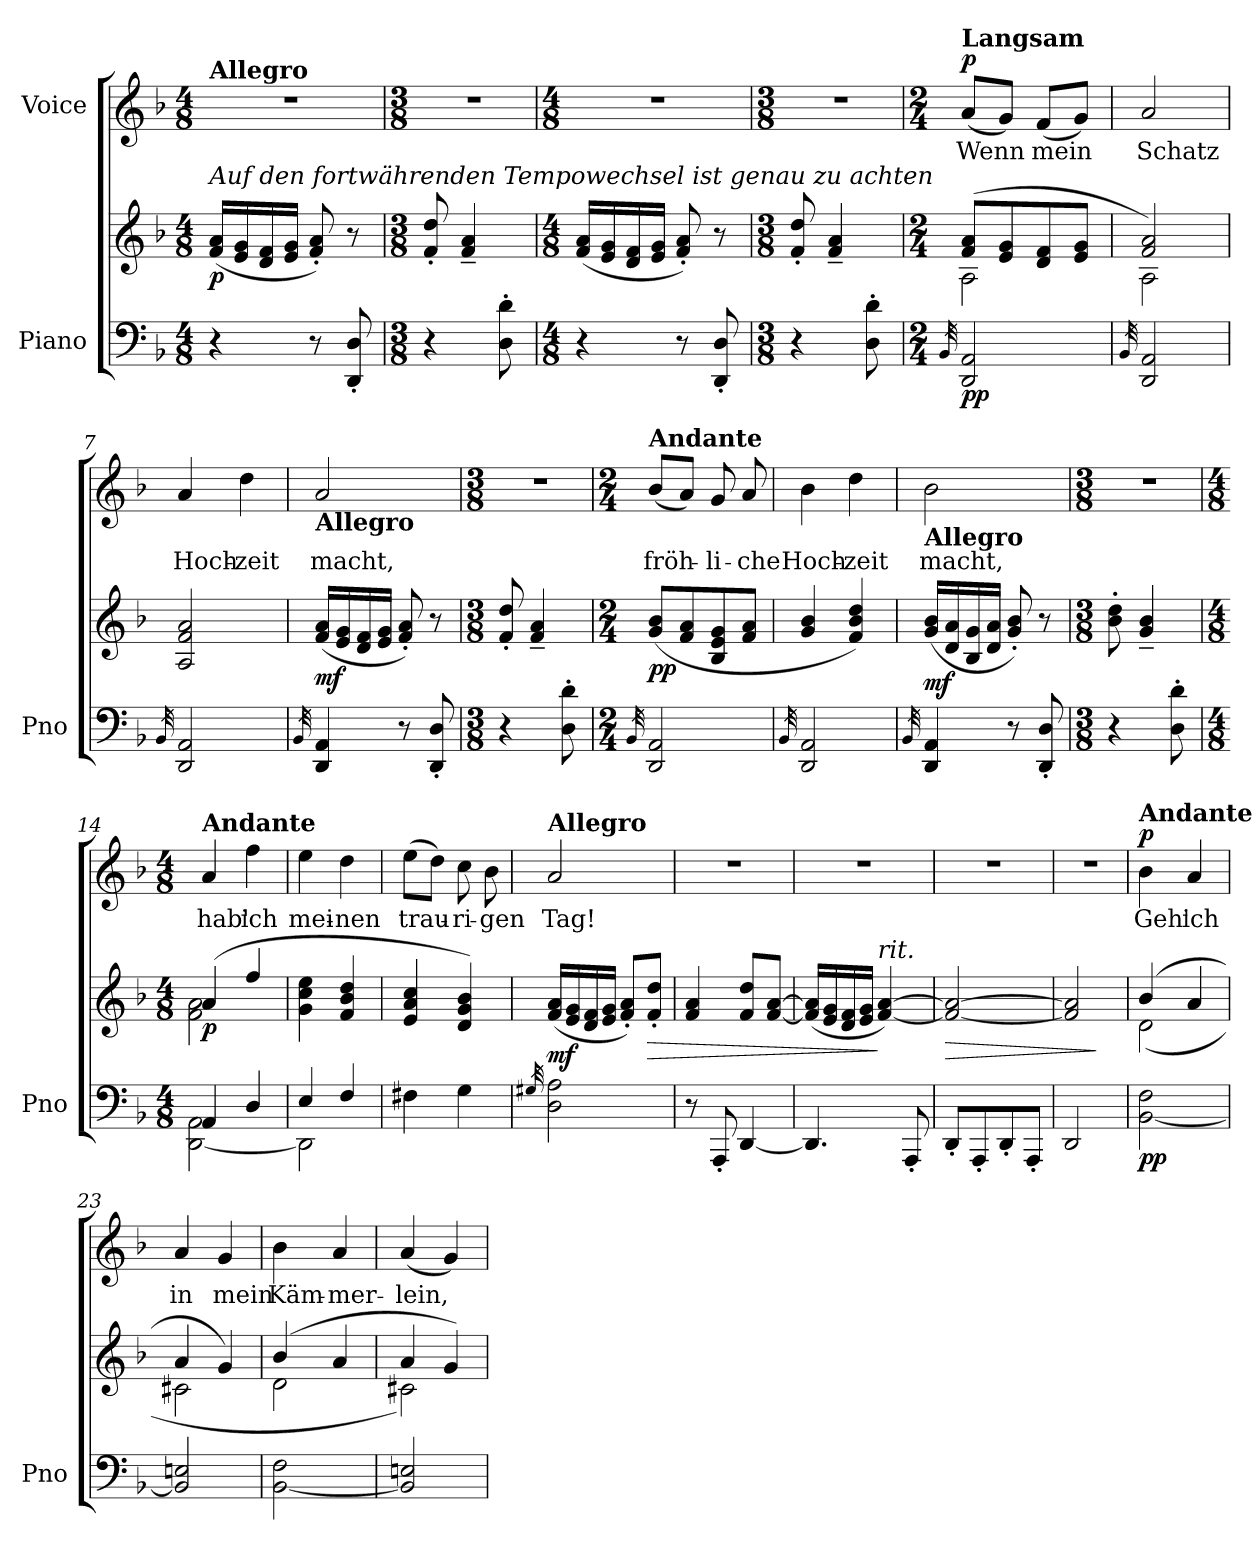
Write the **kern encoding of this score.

**kern	**kern	**dynam	**kern	**text	**dynam
*part2	*part2	*part2	*part1	*part1	*part1
*staff3	*staff2	*staff2/3	*staff1	*staff1	*staff1
*I"Piano	*	*	*I"Voice	*	*
*I'Pno	*	*	*	*	*
*clefF4	*clefG2	*	*clefG2	*	*
*k[b-]	*k[b-]	*	*k[b-]	*	*
*M4/8	*M4/8	*	*M4/8	*	*
=1	=1	=1	=1	=1	=1
!	!	!	!LO:TX:a:B:t=Allegro	!	!
!	!LO:TX:i:t=Auf den fortwährenden Tempowechsel ist genau zu achten	!	!	!	!
!	!	!LO:DY:b	!	!	!
4r	(16f/ 16a/LL	p	2r	.	.
.	16e/ 16g/	.	.	.	.
.	16d/ 16f/	.	.	.	.
.	16e/ 16g/JJ	.	.	.	.
8r	8f/' 8a/')	.	.	.	.
8DD/' 8D/'	8r	.	.	.	.
=2	=2	=2	=2	=2	=2
*M3/8	*M3/8	*	*M3/8	*	*
4r	8f/' 8dd/'	.	4.r	.	.
.	4f/~ 4a/~	.	.	.	.
8D\' 8d\'	.	.	.	.	.
=3	=3	=3	=3	=3	=3
*M4/8	*M4/8	*	*M4/8	*	*
4r	(16f/ 16a/LL	.	2r	.	.
.	16e/ 16g/	.	.	.	.
.	16d/ 16f/	.	.	.	.
.	16e/ 16g/JJ	.	.	.	.
8r	8f/' 8a/')	.	.	.	.
8DD/' 8D/'	8r	.	.	.	.
=4	=4	=4	=4	=4	=4
*M3/8	*M3/8	*	*M3/8	*	*
4r	8f/' 8dd/'	.	4.r	.	.
.	4f/~ 4a/~	.	.	.	.
8D\' 8d\'	.	.	.	.	.
=5	=5	=5	=5	=5	=5
*M2/4	*M2/4	*	*M2/4	*	*
32qBB-/	.	.	.	.	.
*	*^	*	*	*	*
!	!	!	!	!LO:TX:a:B:t=Langsam	!	!
!	!	!	!LO:DY:b=2	!	!	!LO:DY:b
2DD/ 2AA/	(8f/ 8a/L	2A\	pp	(8a/L	Wenn	p
.	8e/ 8g/	.	.	8g/J)	.	.
.	8d/ 8f/	.	.	(8f/L	mein	.
.	8e/ 8g/J	.	.	8g/J)	.	.
=6	=6	=6	=6	=6	=6	=6
32qBB-/	.	.	.	.	.	.
2DD/ 2AA/	2f/ 2a/)	2A\	.	2a/	Schatz	.
*	*v	*v	*	*	*	*
=7	=7	=7	=7	=7	=7
32qBB-/	.	.	.	.	.
2DD/ 2AA/	2A/ 2f/ 2a/	.	4a/	Hoch-	.
.	.	.	4dd\	-zeit	.
=8	=8	=8	=8	=8	=8
32qBB-/	.	.	.	.	.
!	!	!	!LO:TX:b:B:t=Allegro	!	!
!	!	!LO:DY:b	!	!	!
4DD/ 4AA/	(16f/ 16a/LL	mf	2a/	macht,	.
.	16e/ 16g/	.	.	.	.
.	16d/ 16f/	.	.	.	.
.	16e/ 16g/JJ	.	.	.	.
8r	8f/' 8a/')	.	.	.	.
8DD/' 8D/'	8r	.	.	.	.
=9	=9	=9	=9	=9	=9
*M3/8	*M3/8	*	*M3/8	*	*
4r	8f/' 8dd/'	.	4.r	.	.
.	4f/~ 4a/~	.	.	.	.
8D\' 8d\'	.	.	.	.	.
=10	=10	=10	=10	=10	=10
*M2/4	*M2/4	*	*M2/4	*	*
32qBB-/	.	.	.	.	.
!	!	!	!LO:TX:a:B:t=Andante	!	!
!	!	!LO:DY:b	!	!	!
2DD/ 2AA/	(8g/ 8b-/L	pp	(8b-/L	fröh-	.
.	8f/ 8a/	.	8a/J)	.	.
.	8B-/ 8e/ 8g/	.	8g/	-li-	.
.	8f/ 8a/J	.	8a/	-che	.
=11	=11	=11	=11	=11	=11
32qBB-/	.	.	.	.	.
2DD/ 2AA/	4g/ 4b-/	.	4b-\	Hoch-	.
.	4f/ 4b-/ 4dd/)	.	4dd\	-zeit	.
=12	=12	=12	=12	=12	=12
32qBB-/	.	.	.	.	.
!	!	!	!LO:TX:b:B:t=Allegro	!	!
!	!	!LO:DY:b	!	!	!
4DD/ 4AA/	(16g/ 16b-/LL	mf	2b-\	macht,	.
.	16d/ 16a/	.	.	.	.
.	16B-/ 16g/	.	.	.	.
.	16d/ 16a/JJ	.	.	.	.
8r	8g/' 8b-/')	.	.	.	.
8DD/' 8D/'	8r	.	.	.	.
=13	=13	=13	=13	=13	=13
*M3/8	*M3/8	*	*M3/8	*	*
4r	8b-\' 8dd\'	.	4.r	.	.
.	4g/~ 4b-/~	.	.	.	.
8D\' 8d\'	.	.	.	.	.
=14	=14	=14	=14	=14	=14
*M4/8	*M4/8	*	*M4/8	*	*
*^	*^	*	*	*	*
!	!	!	!	!	!LO:TX:a:B:t=Andante	!	!
!	!	!	!	!LO:DY:b	!	!	!
4AA/	[2DD\ 2AA\	(4a/	2f\ 2a\	p	4a/	hab'	.
4D/	.	4ff/	.	.	4ff\	ich	.
*	*	*v	*v	*	*	*	*
=15	=15	=15	=15	=15	=15	=15
4E/	2DD\]	4g\ 4cc\ 4ee\	.	4ee\	mei-	.
4F/	.	4f/ 4b-/ 4dd/	.	4dd\	-nen	.
*v	*v	*	*	*	*	*
=16	=16	=16	=16	=16	=16
4F#X\	4e/ 4a/ 4cc/	.	(8ee\L	trau-	.
.	.	.	8dd\J)	.	.
4G\	4d/ 4g/ 4b-/)	.	8cc\	-ri-	.
.	.	.	8b-\	-gen	.
=17	=17	=17	=17	=17	=17
32qG#X/	.	.	.	.	.
!	!	!	!LO:TX:a:B:t=Allegro	!	!
!	!	!LO:DY:b	!	!	!
2D\ 2A\	(16f/ 16a/LL	mf	2a/	Tag!	.
.	16e/ 16g/	.	.	.	.
.	16d/ 16f/	.	.	.	.
.	16e/ 16g/JJ	.	.	.	.
.	8f/' 8a/'L)	.	.	.	.
!	!	!LO:HP:b	!	!	!
.	8f/' 8dd/'J	>	.	.	.
=18	=18	=18	=18	=18	=18
8r	4f/ 4a/	.	2r	.	.
8AAA'/	.	.	.	.	.
[4DD/	8f/ 8dd/L	.	.	.	.
.	[8f/ [8a/J	.	.	.	.
=19	=19	=19	=19	=19	=19
4.DD/]	(16f/] 16a/]LL	.	2r	.	.
.	16e/ 16g/	.	.	.	.
.	16d/ 16f/	.	.	.	.
.	16e/ 16g/JJ	.	.	.	.
!	!LO:TX:i:t=rit.	!	!	!	!
.	[4f/ [4a/)	]	.	.	.
8AAA'/	.	.	.	.	.
=20	=20	=20	=20	=20	=20
!	!	!LO:HP:b	!	!	!
8DD'/L	2f/_ 2a/_	>	2r	.	.
8AAA'/	.	.	.	.	.
8DD'/	.	.	.	.	.
8AAA'/J	.	.	.	.	.
=21	=21	=21	=21	=21	=21
2DD/	2f/] 2a/]	.	2r	.	.
.	.	]	.	.	.
=22	=22	=22	=22	=22	=22
*	*^	*	*	*	*
!	!	!	!	!LO:TX:a:B:t=Andante	!	!
!	!	!	!LO:DY:b=2	!	!	!LO:DY:b
[2BB-\ 2F\	(4b-/	(2d\	pp	4b-\	Geh'	p
.	4a/	.	.	4a/	ich	.
=23	=23	=23	=23	=23	=23	=23
2BB-/] 2En/	4a/	2c#X\	.	4a/	in	.
.	4g/)	.	.	4g/	mein	.
=24	=24	=24	=24	=24	=24	=24
[2BB-\ 2F\	(4b-/	2d\	.	4b-\	Käm-	.
.	4a/	.	.	4a/	-mer-	.
=25	=25	=25	=25	=25	=25	=25
2BB-/] 2En/	4a/	2c#X\)	.	(4a/	-lein,	.
.	4g/)	.	.	4g/)	.	.
*	*v	*v	*	*	*	*
=	=	=	=	=	=
*-	*-	*-	*-	*-	*-
